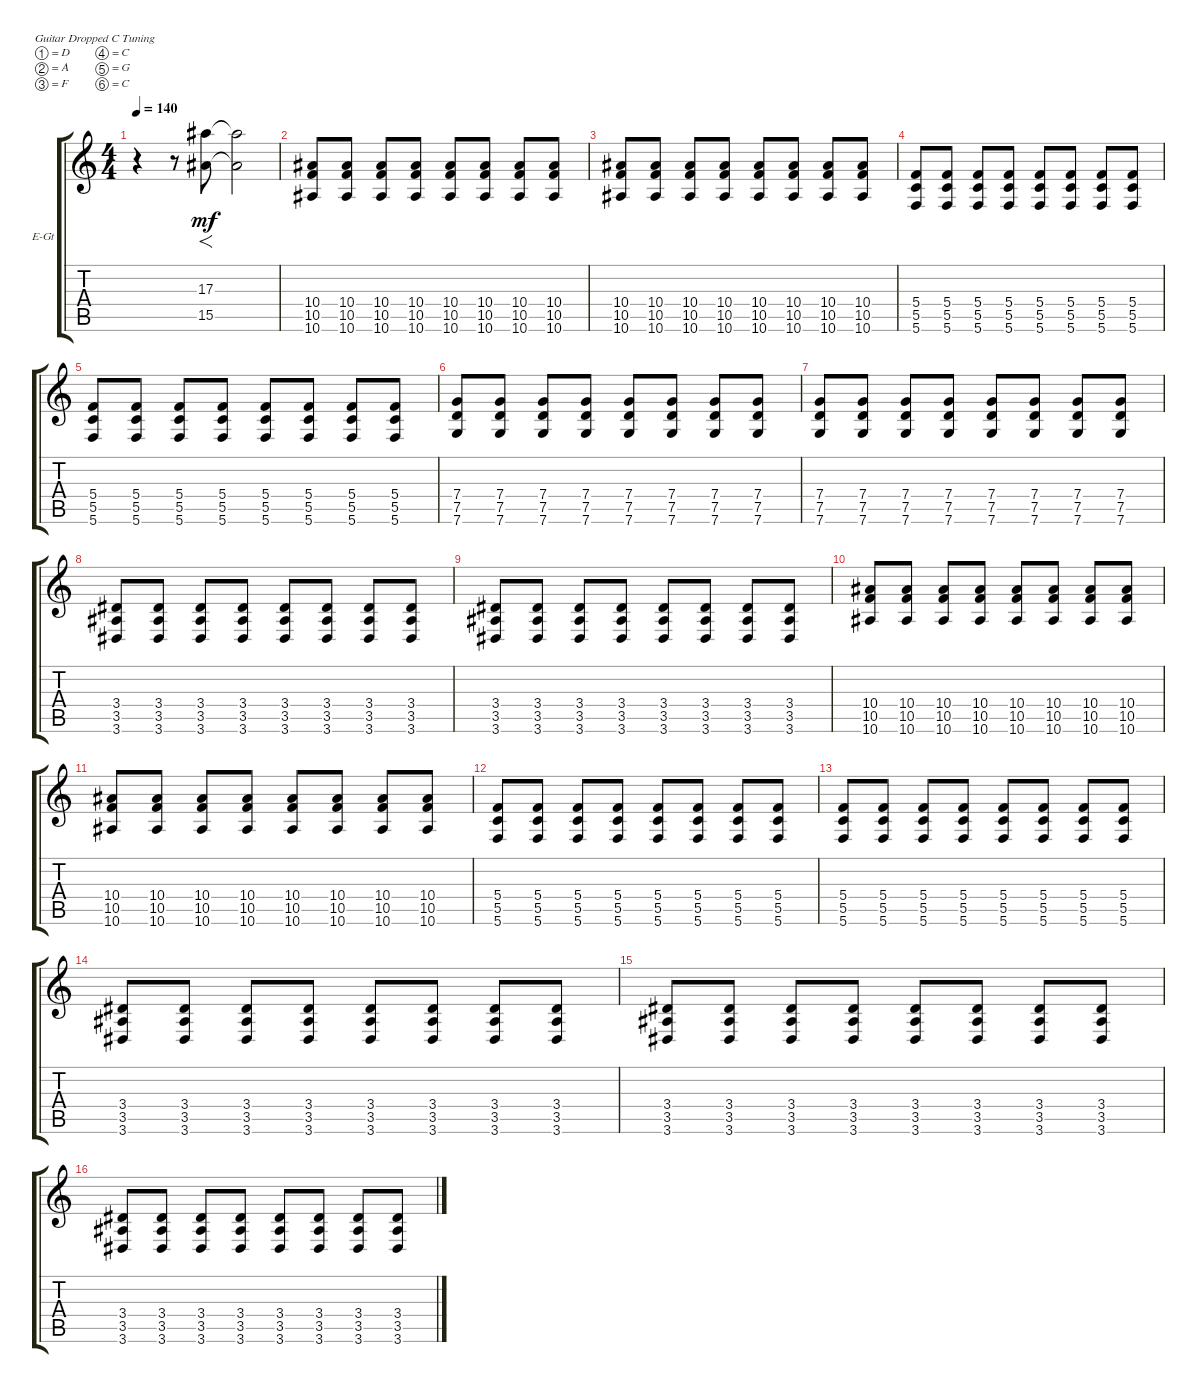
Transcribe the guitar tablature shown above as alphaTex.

\defaultSystemsLayout 4
\bracketExtendMode groupsimilarinstruments
\firstSystemTrackNameOrientation horizontal
\otherSystemsTrackNameOrientation horizontal
\track ("Rhythm" "E-Gt") {instrument distortionguitar}
\staff {score tabs}
\tuning (D4 A3 F3 C3 G2 C2)
\ts (4 4)
\tempo 140
\clef g2
\ks c
r.4{dy mf} r.8 (15.5 17.3).8{f} (17.3{t} 15.5{t}).2 |
(10.6 10.5 10.4).8 (10.6 10.5 10.4).8 (10.6 10.5 10.4).8 (10.6 10.5 10.4).8 (10.6 10.5 10.4).8 (10.6 10.5 10.4).8 (10.6 10.5 10.4).8 (10.6 10.5 10.4).8 |
(10.6 10.5 10.4).8 (10.6 10.5 10.4).8 (10.6 10.5 10.4).8 (10.6 10.5 10.4).8 (10.6 10.5 10.4).8 (10.6 10.5 10.4).8 (10.6 10.5 10.4).8 (10.6 10.5 10.4).8 |
(5.6 5.5 5.4).8 (5.6 5.5 5.4).8 (5.6 5.5 5.4).8 (5.6 5.5 5.4).8 (5.6 5.5 5.4).8 (5.6 5.5 5.4).8 (5.6 5.5 5.4).8 (5.6 5.5 5.4).8 |
(5.6 5.5 5.4).8 (5.6 5.5 5.4).8 (5.6 5.5 5.4).8 (5.6 5.5 5.4).8 (5.6 5.5 5.4).8 (5.6 5.5 5.4).8 (5.6 5.5 5.4).8 (5.6 5.5 5.4).8 |
(7.4 7.5 7.6).8 (7.4 7.5 7.6).8 (7.4 7.5 7.6).8 (7.4 7.5 7.6).8 (7.4 7.5 7.6).8 (7.4 7.5 7.6).8 (7.4 7.5 7.6).8 (7.4 7.5 7.6).8 |
(7.4 7.5 7.6).8 (7.4 7.5 7.6).8 (7.4 7.5 7.6).8 (7.4 7.5 7.6).8 (7.4 7.5 7.6).8 (7.4 7.5 7.6).8 (7.4 7.5 7.6).8 (7.4 7.5 7.6).8 |
(3.6 3.5 3.4).8 (3.6 3.5 3.4).8 (3.6 3.5 3.4).8 (3.6 3.5 3.4).8 (3.6 3.5 3.4).8 (3.6 3.5 3.4).8 (3.6 3.5 3.4).8 (3.6 3.5 3.4).8 |
(3.6 3.5 3.4).8 (3.6 3.5 3.4).8 (3.6 3.5 3.4).8 (3.6 3.5 3.4).8 (3.6 3.5 3.4).8 (3.6 3.5 3.4).8 (3.6 3.5 3.4).8 (3.6 3.5 3.4).8 |
(10.6 10.5 10.4).8 (10.6 10.5 10.4).8 (10.6 10.5 10.4).8 (10.6 10.5 10.4).8 (10.6 10.5 10.4).8 (10.6 10.5 10.4).8 (10.6 10.5 10.4).8 (10.6 10.5 10.4).8 |
(10.6 10.5 10.4).8 (10.6 10.5 10.4).8 (10.6 10.5 10.4).8 (10.6 10.5 10.4).8 (10.6 10.5 10.4).8 (10.6 10.5 10.4).8 (10.6 10.5 10.4).8 (10.6 10.5 10.4).8 |
(5.6 5.5 5.4).8 (5.6 5.5 5.4).8 (5.6 5.5 5.4).8 (5.6 5.5 5.4).8 (5.6 5.5 5.4).8 (5.6 5.5 5.4).8 (5.6 5.5 5.4).8 (5.6 5.5 5.4).8 |
(5.6 5.5 5.4).8 (5.6 5.5 5.4).8 (5.6 5.5 5.4).8 (5.6 5.5 5.4).8 (5.6 5.5 5.4).8 (5.6 5.5 5.4).8 (5.6 5.5 5.4).8 (5.6 5.5 5.4).8 |
(3.6 3.5 3.4).8 (3.6 3.5 3.4).8 (3.6 3.5 3.4).8 (3.6 3.5 3.4).8 (3.6 3.5 3.4).8 (3.6 3.5 3.4).8 (3.6 3.5 3.4).8 (3.6 3.5 3.4).8 |
(3.6 3.5 3.4).8 (3.6 3.5 3.4).8 (3.6 3.5 3.4).8 (3.6 3.5 3.4).8 (3.6 3.5 3.4).8 (3.6 3.5 3.4).8 (3.6 3.5 3.4).8 (3.6 3.5 3.4).8 |
(3.6 3.5 3.4).8 (3.6 3.5 3.4).8 (3.6 3.5 3.4).8 (3.6 3.5 3.4).8 (3.6 3.5 3.4).8 (3.6 3.5 3.4).8 (3.6 3.5 3.4).8 (3.6 3.5 3.4).8
